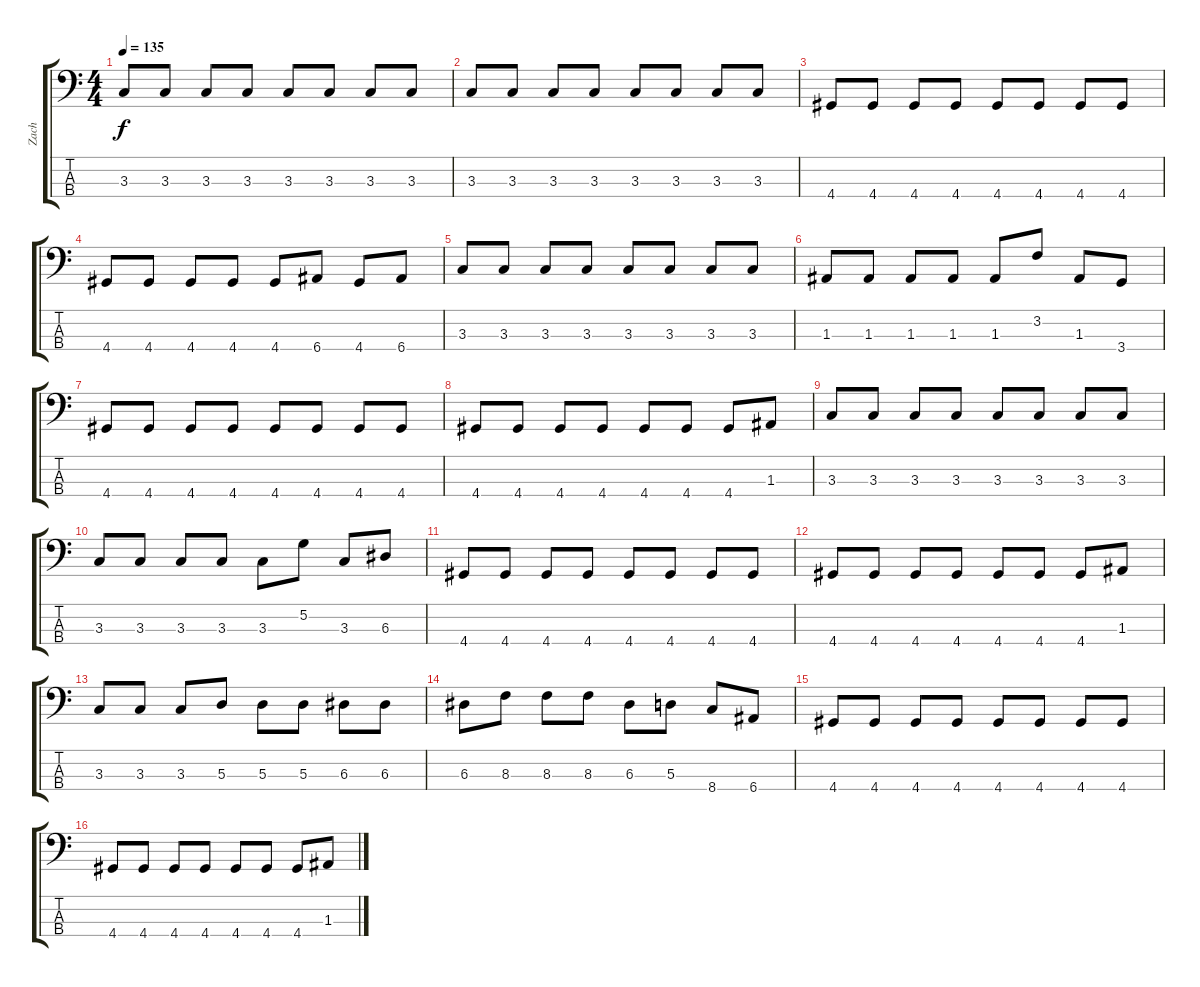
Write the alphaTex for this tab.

\track ("Zach" "Zach") {instrument electricbasspick}
\staff {score tabs}
\tuning (G2 D2 A1 E1) {hide}
\ts (4 4)
\tempo 135
\clef f4
\ks c
3.3.8{dy f} 3.3.8 3.3.8 3.3.8 3.3.8 3.3.8 3.3.8 3.3.8 |
3.3.8 3.3.8 3.3.8 3.3.8 3.3.8 3.3.8 3.3.8 3.3.8 |
4.4.8 4.4.8 4.4.8 4.4.8 4.4.8 4.4.8 4.4.8 4.4.8 |
4.4.8 4.4.8 4.4.8 4.4.8 4.4.8 6.4.8 4.4.8 6.4.8 |
3.3.8 3.3.8 3.3.8 3.3.8 3.3.8 3.3.8 3.3.8 3.3.8 |
1.3.8 1.3.8 1.3.8 1.3.8 1.3.8 3.2.8 1.3.8 3.4.8 |
4.4.8 4.4.8 4.4.8 4.4.8 4.4.8 4.4.8 4.4.8 4.4.8 |
4.4.8 4.4.8 4.4.8 4.4.8 4.4.8 4.4.8 4.4.8 1.3.8 |
3.3.8 3.3.8 3.3.8 3.3.8 3.3.8 3.3.8 3.3.8 3.3.8 |
3.3.8 3.3.8 3.3.8 3.3.8 3.3.8 5.2.8 3.3.8 6.3.8 |
4.4.8 4.4.8 4.4.8 4.4.8 4.4.8 4.4.8 4.4.8 4.4.8 |
4.4.8 4.4.8 4.4.8 4.4.8 4.4.8 4.4.8 4.4.8 1.3.8 |
3.3.8 3.3.8 3.3.8 5.3.8 5.3.8 5.3.8 6.3.8 6.3.8 |
6.3.8 8.3.8 8.3.8 8.3.8 6.3.8 5.3.8 8.4.8 6.4.8 |
4.4.8 4.4.8 4.4.8 4.4.8 4.4.8 4.4.8 4.4.8 4.4.8 |
4.4.8 4.4.8 4.4.8 4.4.8 4.4.8 4.4.8 4.4.8 1.3.8
